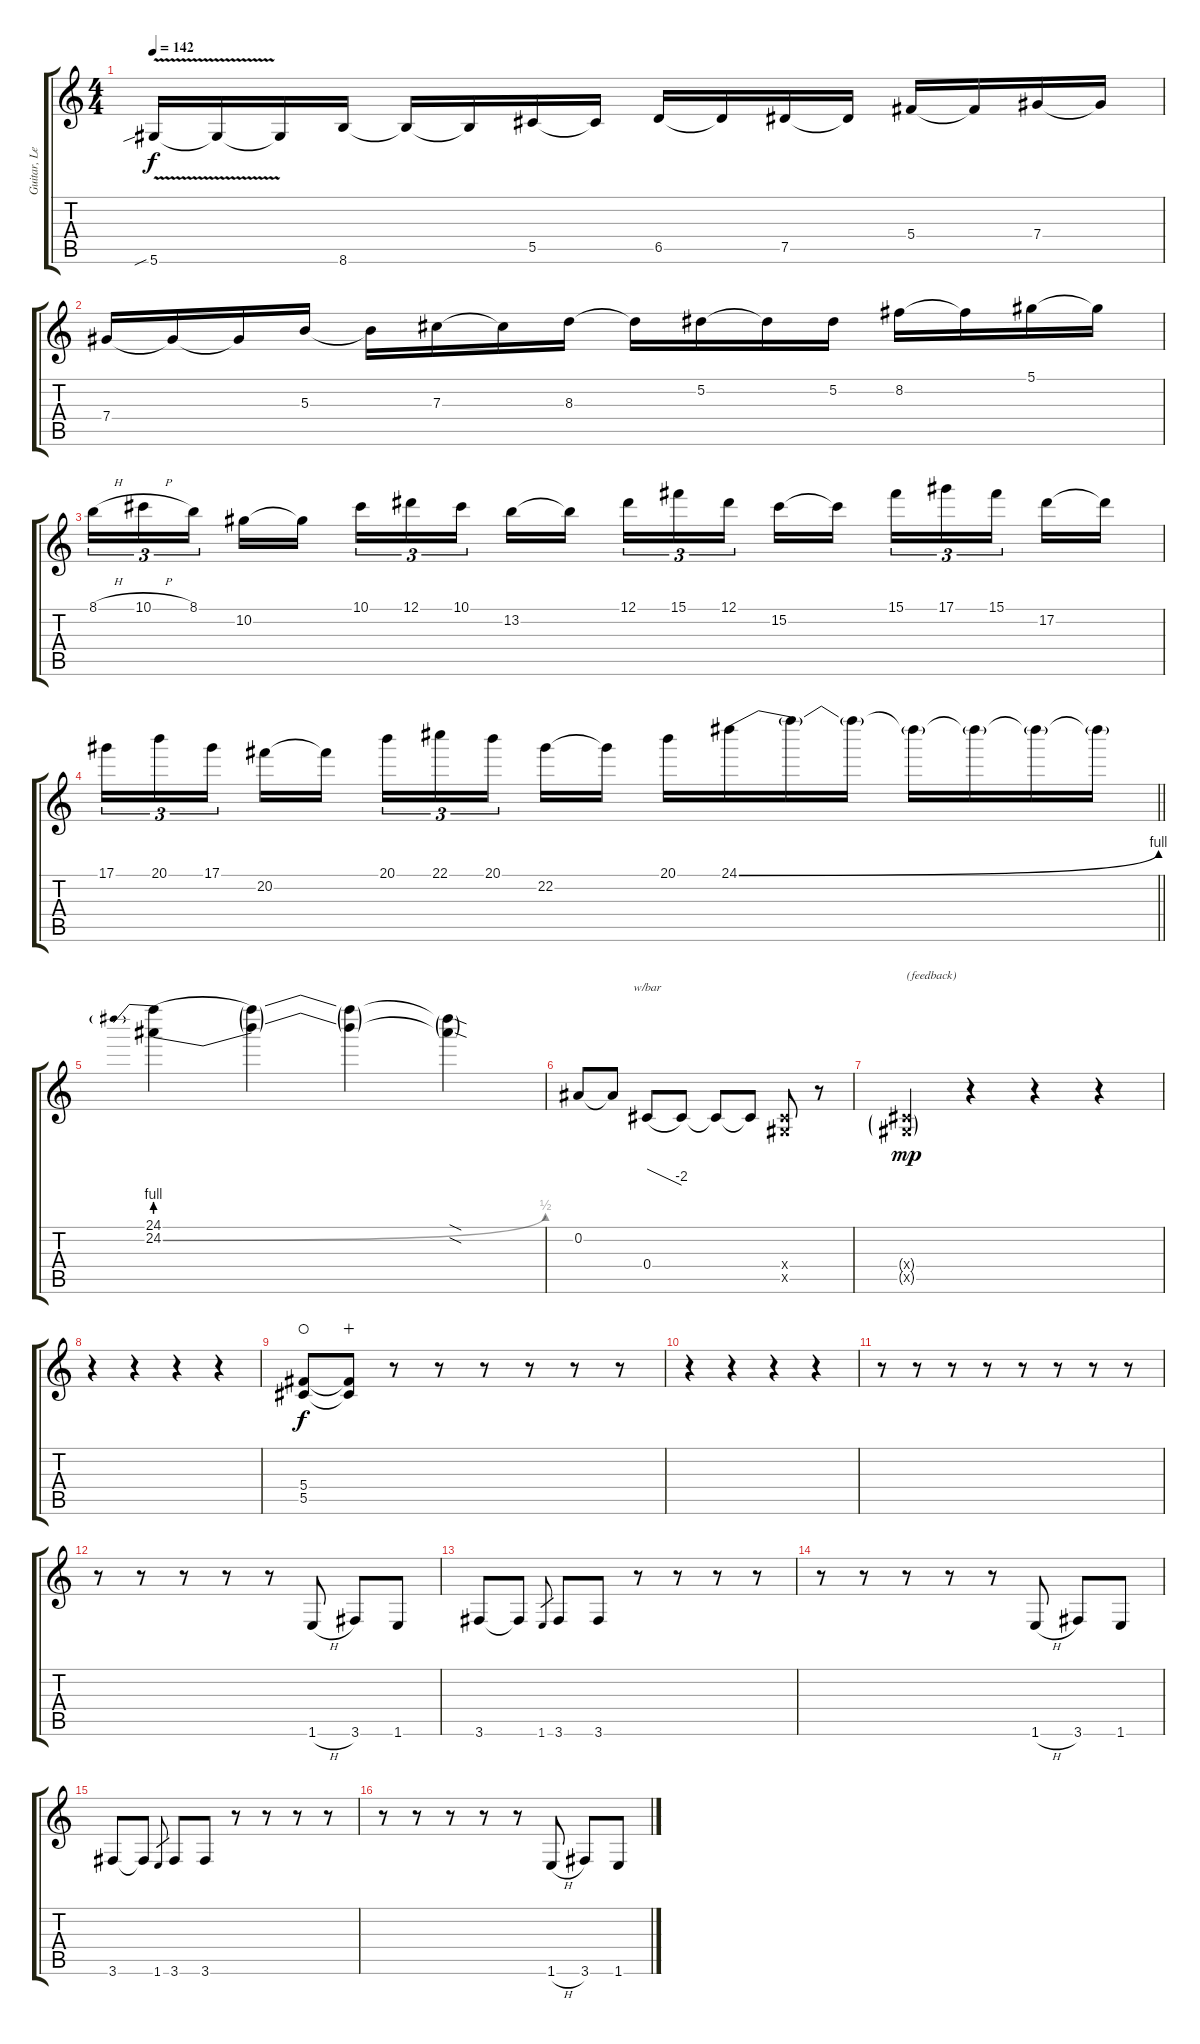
\track ("Guitar, Lead" "Guitar, Le") {mute instrument overdrivenguitar}
\staff {score tabs}
\tuning (Eb4 Bb3 Gb3 Db3 Ab2 Eb2) {hide}
\ts (4 4)
\tempo 142
\clef g2
\ks c
5.6{v sib}.16{dy f} 5.6{t}.16 5.6{t}.16 8.6.16 8.6{t}.16 8.6{t}.16 5.5.16 5.5{t}.16 6.5.16 6.5{t}.16 7.5.16 7.5{t}.16 5.4.16 5.4{t}.16 7.4.16 7.4{t}.16 |
7.4.16 7.4{t}.16 7.4{t}.16 5.3.16 5.3{t}.16 7.3.16 7.3{t}.16 8.3.16 8.3{t}.16 5.2.16 5.2{t}.16 5.2.16 8.2.16 8.2{t}.16 5.1.16 5.1{t}.16 |
8.1{h}.16{tu (3 2)} 10.1{h}.16{tu (3 2)} 8.1.16{tu (3 2) beam splitsecondary} 10.2.16 10.2{t}.16 10.1.16{tu (3 2)} 12.1.16{tu (3 2)} 10.1.16{tu (3 2) beam splitsecondary} 13.2.16 13.2{t}.16 12.1.16{tu (3 2)} 15.1.16{tu (3 2)} 12.1.16{tu (3 2) beam splitsecondary} 15.2.16 15.2{t}.16 15.1.16{tu (3 2)} 17.1.16{tu (3 2)} 15.1.16{tu (3 2) beam splitsecondary} 17.2.16 17.2{t}.16 |
\barLineRight lightlight
17.1.16{tu (3 2)} 20.1.16{tu (3 2)} 17.1.16{tu (3 2) beam splitsecondary} 20.2.16 20.2{t}.16 20.1.16{tu (3 2)} 22.1.16{tu (3 2)} 20.1.16{tu (3 2) beam splitsecondary} 22.2.16 22.2{t}.16 20.1.16 24.1{be (bend 0 0 60 4)}.16 24.1{t}.16 24.1{t}.16 24.1{t}.16 24.1{t}.16 24.1{t}.16 24.1{t}.16 |
(24.1{be (prebend 0 4 60 4)} 24.2{be (bend 0 0 60 2)}).4 (24.1{t} 24.2{t}).4 (24.1{t} 24.2{t}).4 (24.1{sod t} 24.2{sod t}).4 |
0.2.8 0.2{t}.8 0.4.8{tbe (dive default 0 0 60 -8)} 0.4{t}.8 0.4{t}.8 0.4{t}.8 (0.4{x} 0.5{x}).8 r.8 |
(0.4{g x} 0.5{g x}).4{txt "(feedback)" dy mp} r.4 r.4 r.4 |
r.4 r.4 r.4 r.4 |
(5.4 5.5).8{dy f waho} (5.4{t} 5.5{t}).8{wahc} r.8 r.8 r.8 r.8 r.8 r.8 |
r.4 r.4 r.4 r.4 |
r.8 r.8 r.8 r.8 r.8 r.8 r.8 r.8 |
r.8 r.8 r.8 r.8 r.8 1.6{h}.8 3.6.8 1.6.8 |
3.6.8 3.6{t}.8 1.6.8{gr} 3.6.8 3.6.8 r.8 r.8 r.8 r.8 |
r.8 r.8 r.8 r.8 r.8 1.6{h}.8 3.6.8 1.6.8 |
3.6.8 3.6{t}.8 1.6.8{gr} 3.6.8 3.6.8 r.8 r.8 r.8 r.8 |
r.8 r.8 r.8 r.8 r.8 1.6{h}.8 3.6.8 1.6.8
